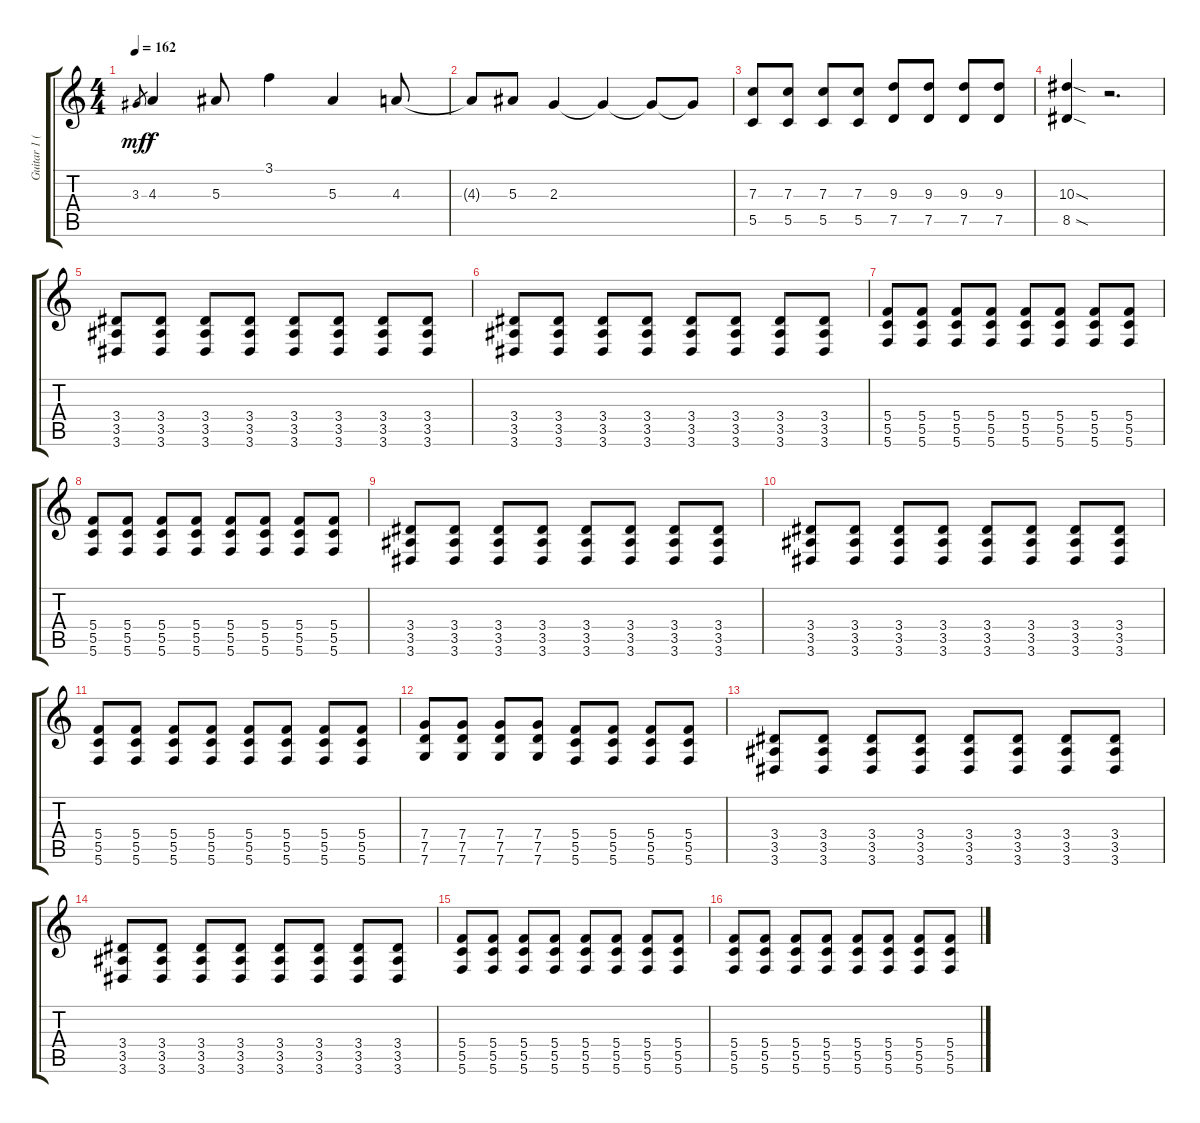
\track ("Guitar 1 (Distorted- Tuck)" "Guitar 1 (") {instrument distortionguitar}
\staff {score tabs}
\tuning (D4 A3 F3 C3 G2 C2) {hide}
\ts (4 4)
\tempo 162
\clef g2
\ks c
3.3.8{gr dy mf} 4.3.4{dy f} 5.3.8 3.1.4 5.3.4 4.3.8 |
4.3{t}.8 5.3.8 2.3.4 2.3{t}.4 2.3{t}.8 2.3{t}.8 |
(7.3 5.5).8{volume 12} (7.3 5.5).8 (7.3 5.5).8 (7.3 5.5).8 (9.3 7.5).8 (9.3 7.5).8 (9.3 7.5).8 (9.3 7.5).8 |
(10.3{sod} 8.5{sod}).4 r.2{d} |
(3.4 3.5 3.6).8 (3.4 3.5 3.6).8 (3.4 3.5 3.6).8 (3.4 3.5 3.6).8 (3.4 3.5 3.6).8 (3.4 3.5 3.6).8 (3.4 3.5 3.6).8 (3.4 3.5 3.6).8 |
(3.4 3.5 3.6).8 (3.4 3.5 3.6).8 (3.4 3.5 3.6).8 (3.4 3.5 3.6).8 (3.4 3.5 3.6).8 (3.4 3.5 3.6).8 (3.4 3.5 3.6).8 (3.4 3.5 3.6).8 |
(5.4 5.5 5.6).8 (5.4 5.5 5.6).8 (5.4 5.5 5.6).8 (5.4 5.5 5.6).8 (5.4 5.5 5.6).8 (5.4 5.5 5.6).8 (5.4 5.5 5.6).8 (5.4 5.5 5.6).8 |
(5.4 5.5 5.6).8 (5.4 5.5 5.6).8 (5.4 5.5 5.6).8 (5.4 5.5 5.6).8 (5.4 5.5 5.6).8 (5.4 5.5 5.6).8 (5.4 5.5 5.6).8 (5.4 5.5 5.6).8 |
(3.4 3.5 3.6).8 (3.4 3.5 3.6).8 (3.4 3.5 3.6).8 (3.4 3.5 3.6).8 (3.4 3.5 3.6).8 (3.4 3.5 3.6).8 (3.4 3.5 3.6).8 (3.4 3.5 3.6).8 |
(3.4 3.5 3.6).8 (3.4 3.5 3.6).8 (3.4 3.5 3.6).8 (3.4 3.5 3.6).8 (3.4 3.5 3.6).8 (3.4 3.5 3.6).8 (3.4 3.5 3.6).8 (3.4 3.5 3.6).8 |
(5.4 5.5 5.6).8 (5.4 5.5 5.6).8 (5.4 5.5 5.6).8 (5.4 5.5 5.6).8 (5.4 5.5 5.6).8 (5.4 5.5 5.6).8 (5.4 5.5 5.6).8 (5.4 5.5 5.6).8 |
(7.4 7.5 7.6).8 (7.4 7.5 7.6).8 (7.4 7.5 7.6).8 (7.4 7.5 7.6).8 (5.4 5.5 5.6).8 (5.4 5.5 5.6).8 (5.4 5.5 5.6).8 (5.4 5.5 5.6).8 |
(3.4 3.5 3.6).8 (3.4 3.5 3.6).8 (3.4 3.5 3.6).8 (3.4 3.5 3.6).8 (3.4 3.5 3.6).8 (3.4 3.5 3.6).8 (3.4 3.5 3.6).8 (3.4 3.5 3.6).8 |
(3.4 3.5 3.6).8 (3.4 3.5 3.6).8 (3.4 3.5 3.6).8 (3.4 3.5 3.6).8 (3.4 3.5 3.6).8 (3.4 3.5 3.6).8 (3.4 3.5 3.6).8 (3.4 3.5 3.6).8 |
(5.4 5.5 5.6).8 (5.4 5.5 5.6).8 (5.4 5.5 5.6).8 (5.4 5.5 5.6).8 (5.4 5.5 5.6).8 (5.4 5.5 5.6).8 (5.4 5.5 5.6).8 (5.4 5.5 5.6).8 |
(5.4 5.5 5.6).8 (5.4 5.5 5.6).8 (5.4 5.5 5.6).8 (5.4 5.5 5.6).8 (5.4 5.5 5.6).8 (5.4 5.5 5.6).8 (5.4 5.5 5.6).8 (5.4 5.5 5.6).8
